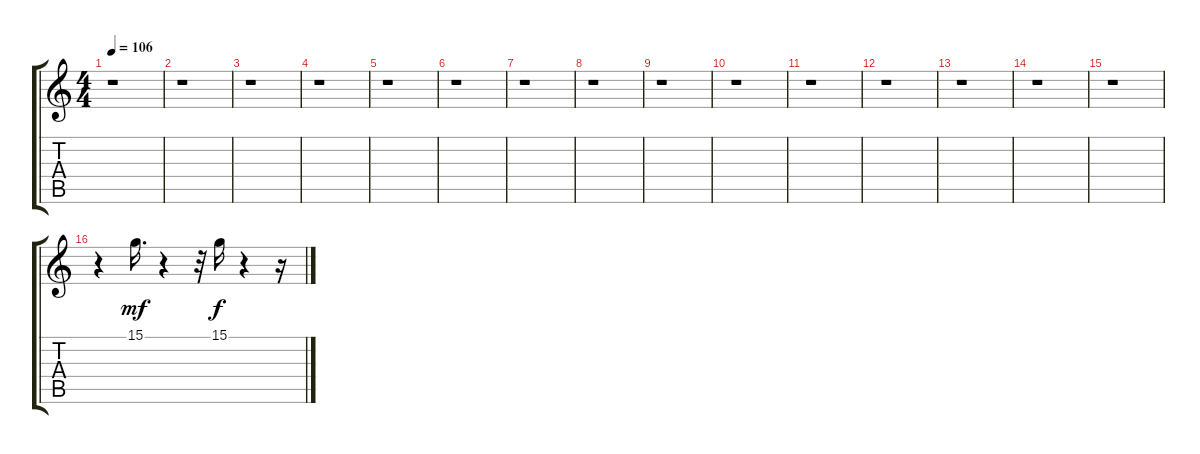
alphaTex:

\track "" {instrument trumpet}
\staff {score tabs}
\tuning (E4 B3 G3 D3 A2 E2) {hide}
\ts (4 4)
\tempo 106
\clef g2
\ks c
r.1{dy f} |
r.1 |
r.1 |
r.1 |
r.1 |
r.1 |
r.1 |
r.1 |
r.1 |
r.1 |
r.1 |
r.1 |
r.1 |
r.1 |
r.1 |
r.4 15.1.16{d dy mf} r.4 r.32 15.1.16{dy f} r.4 r.16
